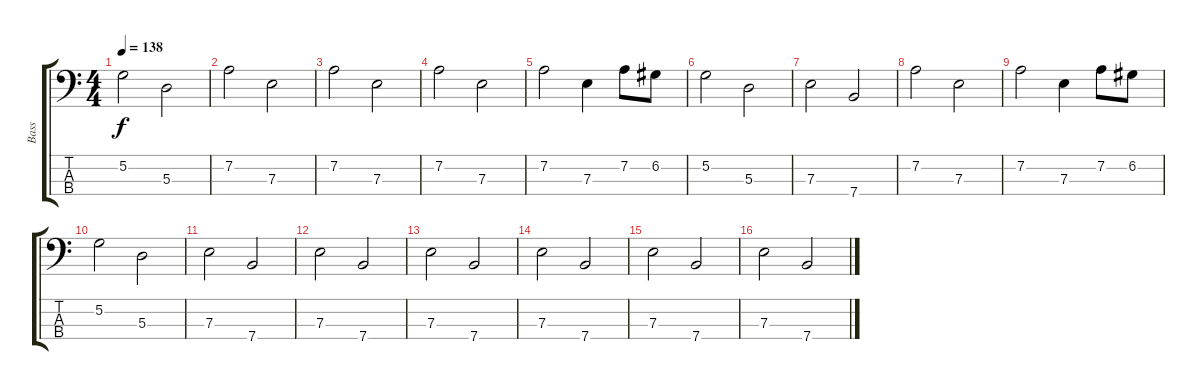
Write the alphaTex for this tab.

\track ("Bass" "Bass") {instrument electricbassfinger}
\staff {score tabs}
\tuning (G2 D2 A1 E1) {hide}
\ts (4 4)
\tempo 138
\clef f4
\ks c
5.2.2{dy f} 5.3.2 |
7.2.2 7.3.2 |
7.2.2 7.3.2 |
7.2.2 7.3.2 |
7.2.2 7.3.4 7.2.8 6.2.8 |
5.2.2 5.3.2 |
7.3.2 7.4.2 |
7.2.2 7.3.2 |
7.2.2 7.3.4 7.2.8 6.2.8 |
5.2.2 5.3.2 |
7.3.2 7.4.2 |
7.3.2 7.4.2 |
7.3.2 7.4.2 |
7.3.2 7.4.2 |
7.3.2 7.4.2 |
7.3.2 7.4.2
